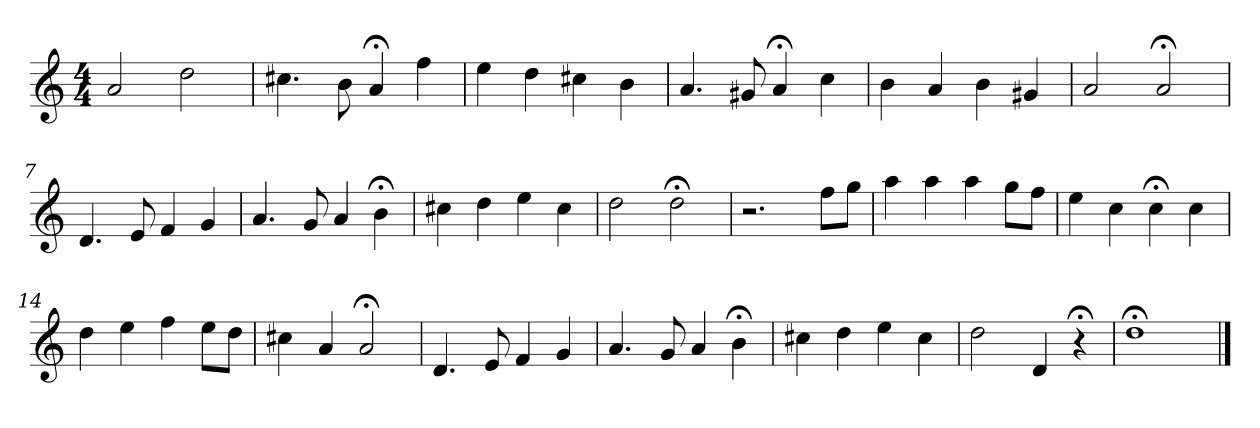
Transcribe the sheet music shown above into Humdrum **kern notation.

**kern
*part1
*staff1
*k[]
*D:dor
*M4/4
*MM120
=1
2a
2dd
=2
4.cc#X
8b
4a;<
4ff
=3
4ee
4dd
4cc#X
4b
=4
4.a
8g#X
4a;<
4cc
=5
4b
4a
4b
4g#X
=6
2a
2a;<
=7
4.d
8e
4f
4g
=8
4.a
8g
4a
4b;<
=9
4cc#X
4dd
4ee
4cc#
=10
2dd
2dd;<
=11
2.r
8ffL
8ggJ
=12
4aa
4aa
4aa
8ggL
8ffJ
=13
4ee
4cc
4cc;<
4cc
=14
4dd
4ee
4ff
8eeL
8ddJ
=15
4cc#X
4a
2a;<
=16
4.d
8e
4f
4g
=17
4.a
8g
4a
4b;<
=18
4cc#X
4dd
4ee
4cc#
=19
2dd
4d
4r;<
=20
1dd;<
==
*-
